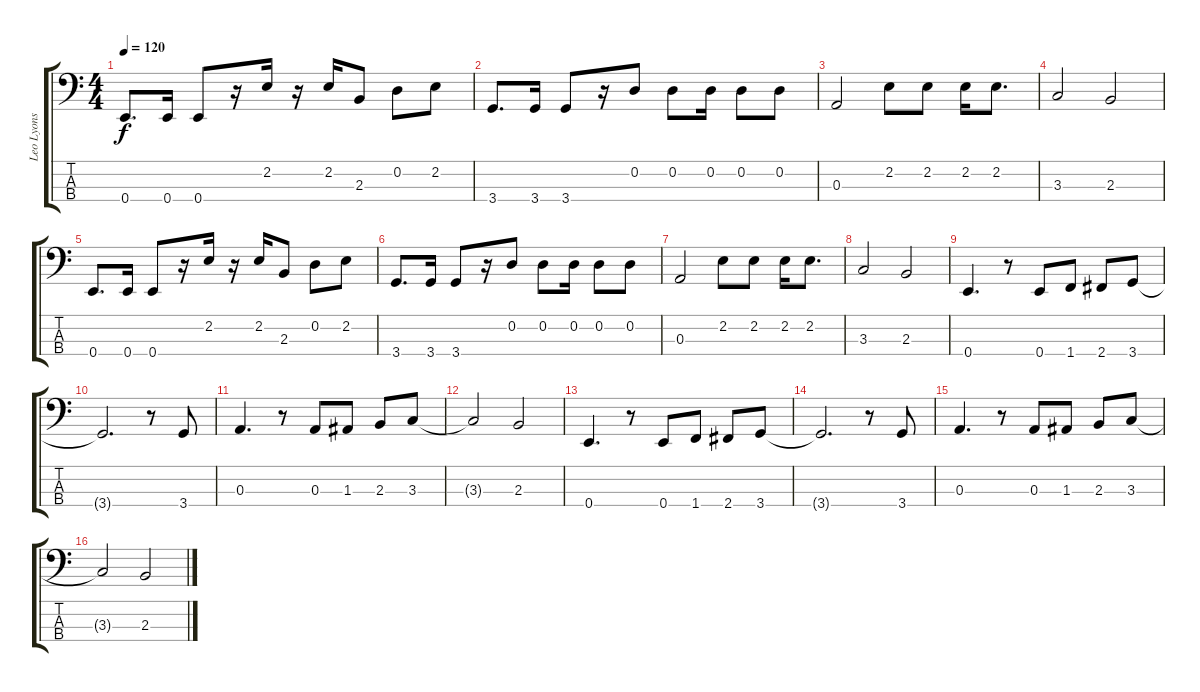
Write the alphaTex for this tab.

\track ("Leo Lyons" "Leo Lyons") {instrument electricbassfinger}
\staff {score tabs}
\tuning (G2 D2 A1 E1) {hide}
\ts (4 4)
\tempo 120
\clef f4
\ks c
0.4.8{d dy f} 0.4.16 0.4.8 r.16 2.2.16 r.16 2.2.16 2.3.8 0.2.8 2.2.8 |
3.4.8{d} 3.4.16 3.4.8 r.16 0.2.8 0.2.8 0.2.16 0.2.8 0.2.8 |
0.3.2 2.2.8 2.2.8 2.2.16 2.2.8{d} |
3.3.2 2.3.2 |
0.4.8{d} 0.4.16 0.4.8 r.16 2.2.16 r.16 2.2.16 2.3.8 0.2.8 2.2.8 |
3.4.8{d} 3.4.16 3.4.8 r.16 0.2.8 0.2.8 0.2.16 0.2.8 0.2.8 |
0.3.2 2.2.8 2.2.8 2.2.16 2.2.8{d} |
3.3.2 2.3.2 |
0.4.4{d} r.8 0.4.8 1.4.8 2.4.8 3.4.8 |
3.4{t}.2{d} r.8 3.4.8 |
0.3.4{d} r.8 0.3.8 1.3.8 2.3.8 3.3.8 |
3.3{t}.2 2.3.2 |
0.4.4{d} r.8 0.4.8 1.4.8 2.4.8 3.4.8 |
3.4{t}.2{d} r.8 3.4.8 |
0.3.4{d} r.8 0.3.8 1.3.8 2.3.8 3.3.8 |
3.3{t}.2 2.3.2
